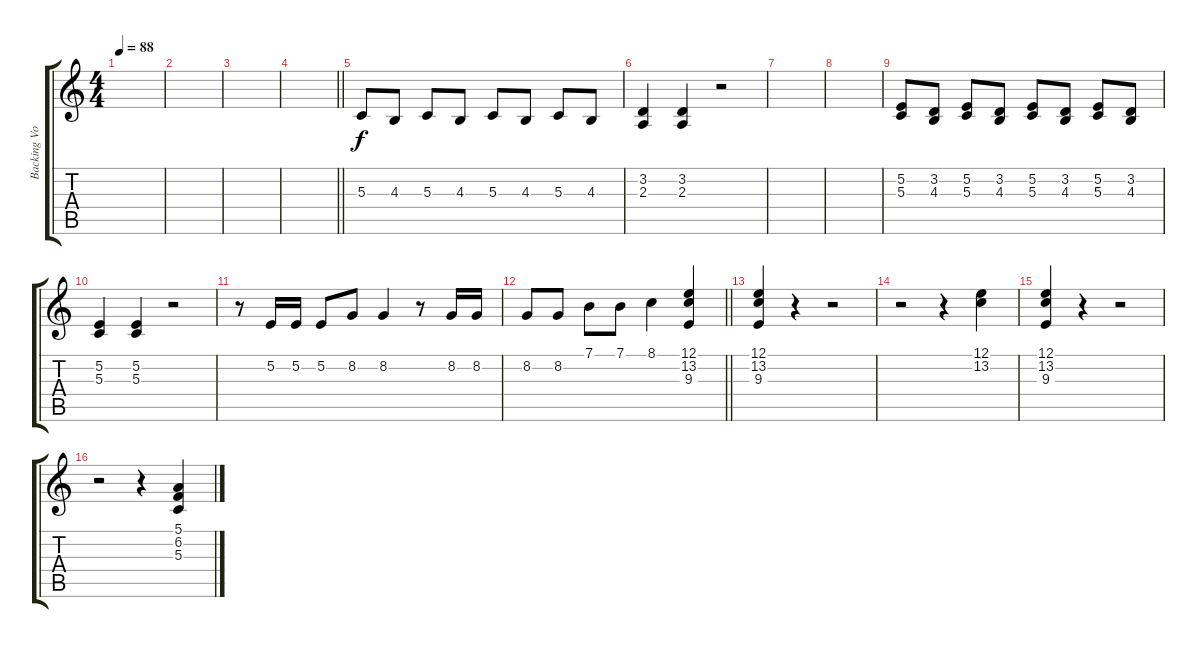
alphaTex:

\track ("Backing Vocals" "Backing Vo") {instrument lead1square}
\staff {score tabs}
\tuning (E4 B3 G3 D3 A2 E2) {hide}
\ts (4 4)
\tempo 88
\clef g2
\ks c
|
|
|
\barLineRight lightlight
|
5.3.8 4.3.8 5.3.8 4.3.8 5.3.8 4.3.8 5.3.8 4.3.8 |
(3.2 2.3).4 (3.2 2.3).4 r.2 |
|
|
(5.2 5.3).8 (3.2 4.3).8 (5.2 5.3).8 (3.2 4.3).8 (5.2 5.3).8 (3.2 4.3).8 (5.2 5.3).8 (3.2 4.3).8 |
(5.2 5.3).4 (5.2 5.3).4 r.2 |
r.8 5.2.16 5.2.16 5.2.8 8.2.8 8.2.4 r.8 8.2.16 8.2.16 |
\barLineRight lightlight
8.2.8 8.2.8 7.1.8 7.1.8 8.1.4 (12.1 13.2 9.3).4 |
(12.1 13.2 9.3).4 r.4 r.2 |
r.2 r.4 (12.1 13.2).4 |
(12.1 13.2 9.3).4 r.4 r.2 |
r.2 r.4 (5.1 6.2 5.3).4
